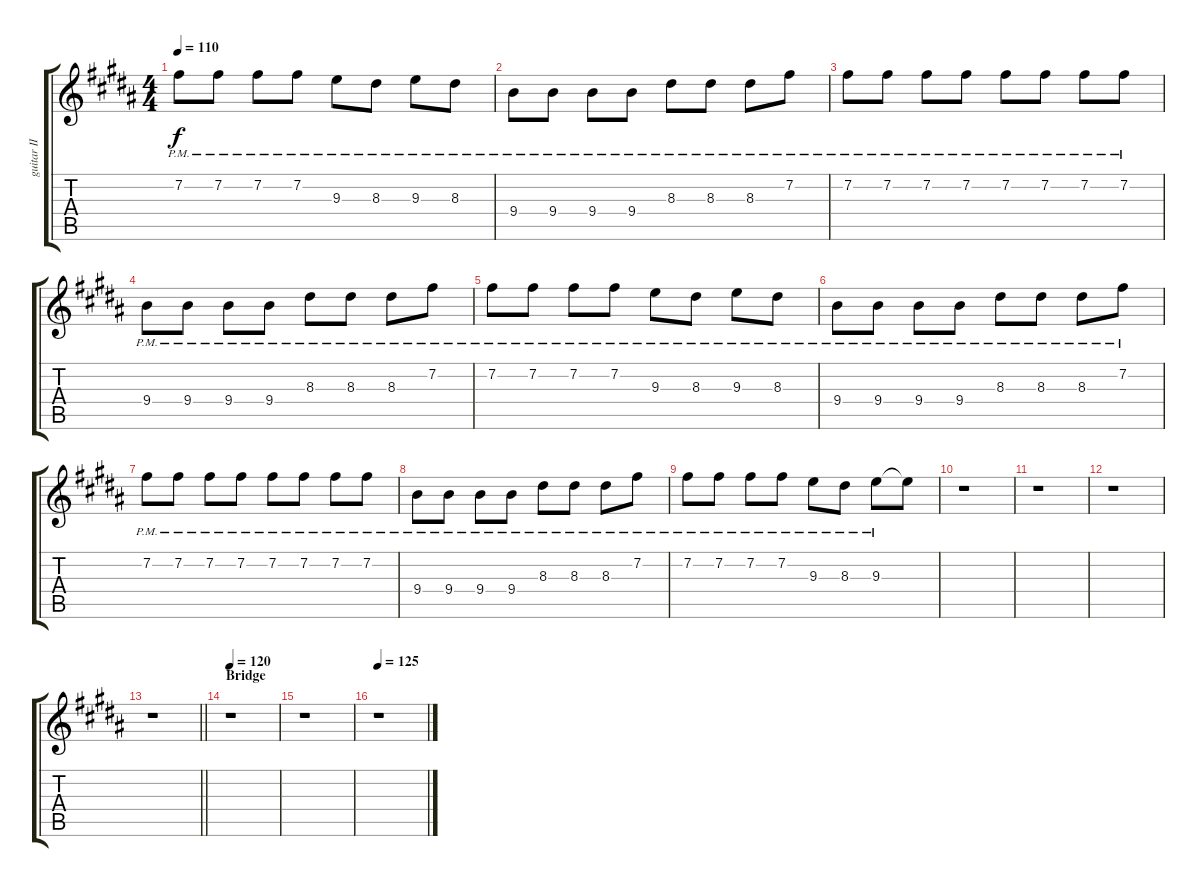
\track ("guitar II" "guitar II") {instrument electricguitarclean}
\staff {score tabs}
\tuning (E4 B3 G3 D3 A2 E2) {hide}
\ts (4 4)
\tempo 110
\clef g2
\ks b
7.2{pm}.8{dy f} 7.2{pm}.8 7.2{pm}.8 7.2{pm}.8 9.3{pm}.8 8.3{pm}.8 9.3{pm}.8 8.3{pm}.8 |
9.4{pm}.8 9.4{pm}.8 9.4{pm}.8 9.4{pm}.8 8.3{pm}.8 8.3{pm}.8 8.3{pm}.8 7.2{pm}.8 |
7.2{pm}.8 7.2{pm}.8 7.2{pm}.8 7.2{pm}.8 7.2{pm}.8 7.2{pm}.8 7.2{pm}.8 7.2{pm}.8 |
9.4{pm}.8 9.4{pm}.8 9.4{pm}.8 9.4{pm}.8 8.3{pm}.8 8.3{pm}.8 8.3{pm}.8 7.2{pm}.8 |
7.2{pm}.8 7.2{pm}.8 7.2{pm}.8 7.2{pm}.8 9.3{pm}.8 8.3{pm}.8 9.3{pm}.8 8.3{pm}.8 |
9.4{pm}.8 9.4{pm}.8 9.4{pm}.8 9.4{pm}.8 8.3{pm}.8 8.3{pm}.8 8.3{pm}.8 7.2{pm}.8 |
7.2{pm}.8 7.2{pm}.8 7.2{pm}.8 7.2{pm}.8 7.2{pm}.8 7.2{pm}.8 7.2{pm}.8 7.2{pm}.8 |
9.4{pm}.8 9.4{pm}.8 9.4{pm}.8 9.4{pm}.8 8.3{pm}.8 8.3{pm}.8 8.3{pm}.8 7.2{pm}.8 |
7.2{pm}.8 7.2{pm}.8 7.2{pm}.8 7.2{pm}.8 9.3{pm}.8 8.3{pm}.8 9.3{pm}.8 9.3{t}.8 |
r.1 |
r.1 |
r.1 |
\barLineRight lightlight
r.1 |
\section ("" "Bridge")
\tempo 120
r.1 |
r.1 |
\tempo 125
r.1
